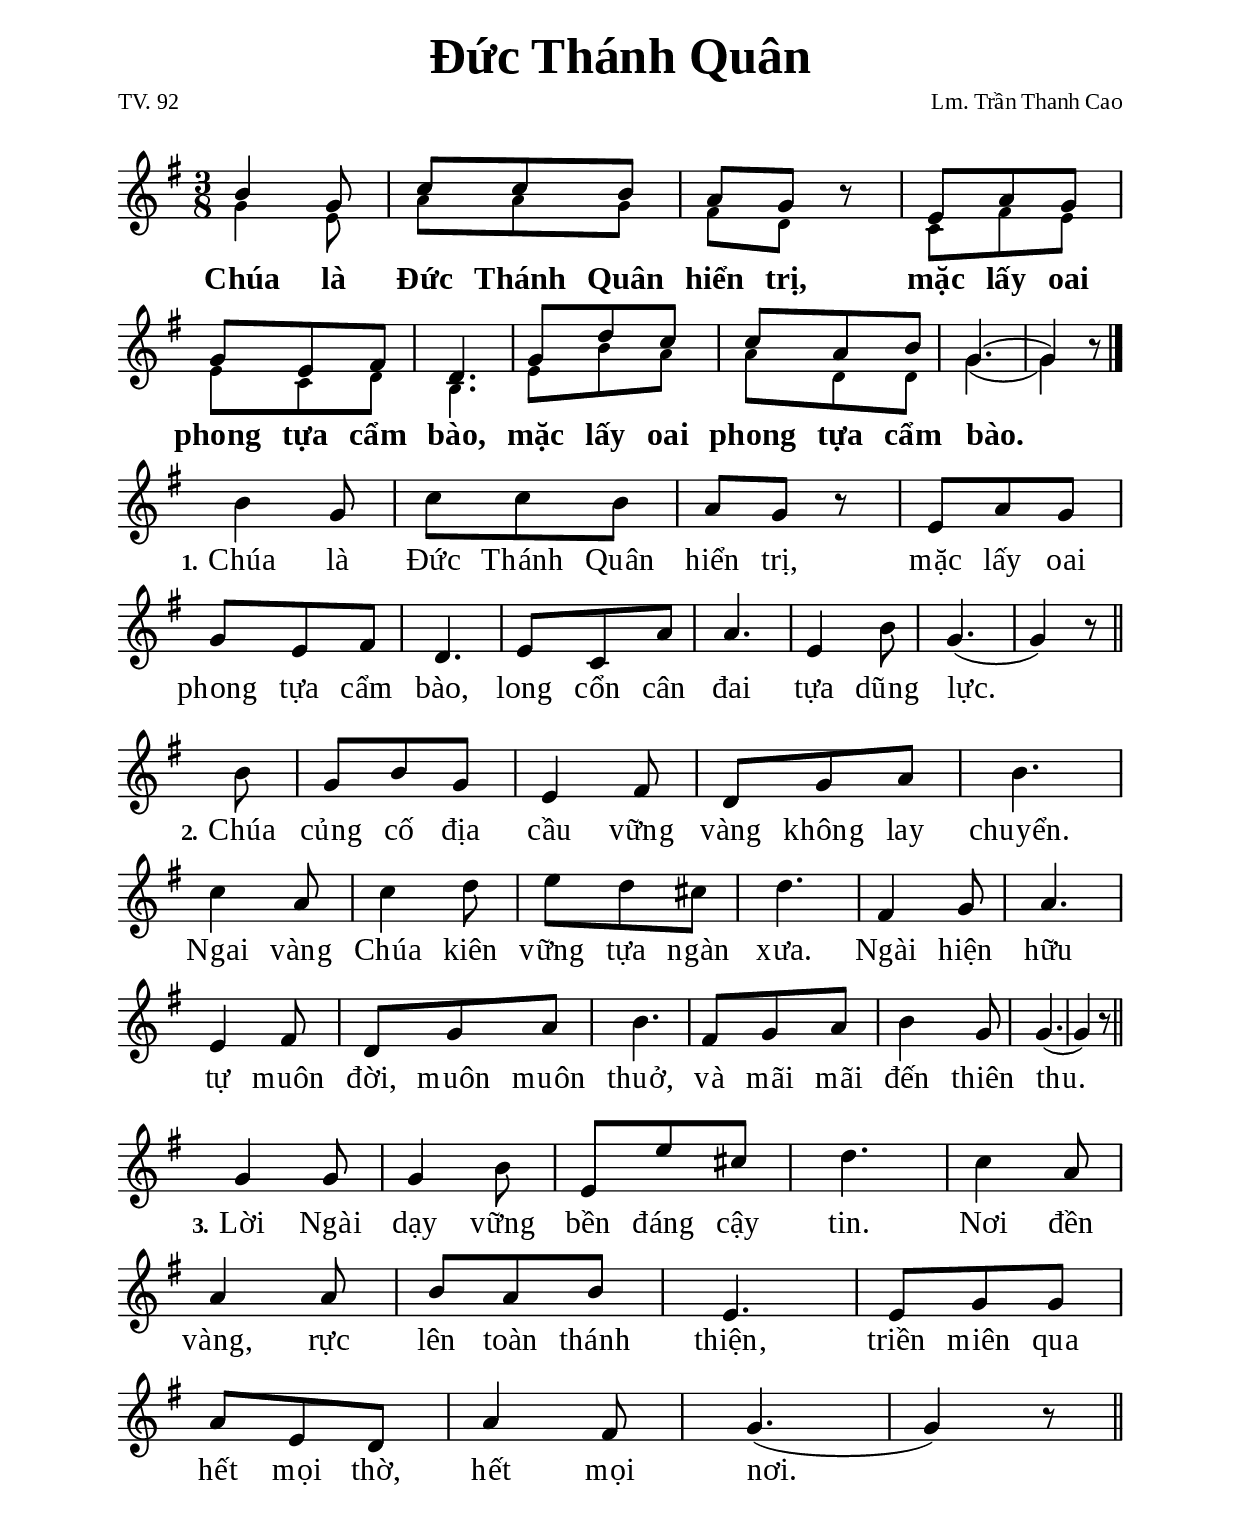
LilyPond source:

% Cài đặt chung
\version "2.20.0"
\include "english.ly"

\header {
  title = \markup { \fontsize #3 "Đức Thánh Quân" }
  poet = "TV. 92"
  composer = "Lm. Trần Thanh Cao"
  arranger = " "
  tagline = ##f
}


\paper {
  #(set-paper-size "a4")
  top-margin = 10\mm
  bottom-margin = 10\mm
  left-margin = 20\mm
  right-margin = 20\mm
  indent = #0
  #(define fonts
    (make-pango-font-tree
      "Liberation Serif"
      "Liberation Serif"
      "Liberation Serif"
      (/ 20 20)))
  page-count = #1
}

% Nhạc điệp khúc
nhacDiepKhucSop = \relative c'' {

  b4 g8 |
  c c b |
  a g r |
  e a g |
  g e fs |
  d4. |
  g8 d' c |
  c a b |
  g4. ( |
  g4) r8 \bar "|."
}

nhacDiepKhucBas = \relative c'' {


  g4 e8 |
  a a g |
  fs d r |
  c fs e |
  e c d |
  b4. |
  e8 b' a |
  a d, d |
  g4. ( |
  g4) r8
}

% Nhạc phiên khúc
nhacPhienKhucMot = \relative c'' {

  b4 g8 |
  c c b |
  a g r |
  e a g |
  g e fs |
  d4. |
  e8 c a' |
  a4. |
  e4 b'8 |
  g4. ( |
  g4) r8 \bar "||"
}

nhacPhienKhucHai = \relative c'' {

  \partial 8 b8 |
  g b g |
  e4 fs8 |
  d g a |
  b4. |
  c4 a8 |
  c4 d8 |
  e d cs |
  d4. |
  fs,4 g8 |
  a4. |
  e4 fs8 |
  d g a |
  b4. |
  fs8 g a |
  b4 g8 |
  g4. ( |
  g4) r8 \bar "||"
}

nhacPhienKhucBa = \relative c'' {
 
  g4 g8 |
  g4 b8 |
  e, e' cs |
  d4. |
  c4 a8 |
  a4 a8 |
  b a b |
  e,4. |
  e8 g g |
  a e d |
  a'4 fs8 |
  g4. ( |
  g4) r8 \bar "||"
}

% Lời điệp khúc
loiDiepKhuc = \lyricmode {
 
  Chúa là Đức Thánh Quân hiển trị,
  mặc lấy oai phong tựa cẩm bào,
  mặc lấy oai phong tựa cẩm bào.
}

% Lời phiên khúc
loiPhienKhucMot = \lyricmode {
  \set stanza = #"1."
  Chúa là Đức Thánh Quân hiển trị,
  mặc lấy oai phong tựa cẩm bào,
  long cổn cân đai tựa dũng lực.
}

loiPhienKhucHai = \lyricmode {
  \set stanza = #"2."
  Chúa củng cố địa cầu vững vàng không lay chuyển.
  Ngai vàng Chúa kiên vững tựa ngàn xưa.
  Ngài hiện hữu tự muôn đời,
  muôn muôn thuở, và mãi mãi đến thiên thu.
}

loiPhienKhucBa = \lyricmode {
  \set stanza = #"3."
  Lời Ngài dạy vững bền đáng cậy tin.
  Nơi đền vàng, rực lên toàn thánh thiện,
  triền miên qua hết mọi thờ, hết mọi nơi.
}


% Dàn trang
\score {
  \new ChoirStaff <<
    \new Staff = diepKhuc \with {
        \consists "Merge_rests_engraver"
        \magnifyStaff #(magstep +1)
      }
      <<
      \new Voice = beSop {
        \voiceOne \key g \major \time 3/8 \nhacDiepKhucSop
      }
      \new Voice = beBas {
        \override NoteHead.font-size = #-2
        \voiceTwo \key g \major \time 3/8 \nhacDiepKhucBas
               
      }
    >>
    \new Lyrics \lyricsto beSop \loiDiepKhuc
  >>
  \layout {
    \override Lyrics.LyricText.font-series = #'bold
    \override Lyrics.LyricText.font-size = #+3
    \override Lyrics.LyricSpace.minimum-distance = #2.0
    \override Score.BarNumber.break-visibility = ##(#f #f #f)
    \override Score.SpacingSpanner.uniform-stretching = ##t
  }
}

\score {
  \new ChoirStaff <<
    \new Staff = phienKhuc \with {
        \magnifyStaff #(magstep +1)
      }
      <<
      \new Voice = beSop {
        \key g \major \time 3/8 \nhacPhienKhucMot
      }
    >>
    \new Lyrics \lyricsto beSop \loiPhienKhucMot
  >>
  \layout {
    \override Staff.TimeSignature.transparent = ##t
    \override Lyrics.LyricText.font-size = #+3
    \override Lyrics.LyricSpace.minimum-distance = #2.0
    \override Score.BarNumber.break-visibility = ##(#f #f #f)
    \override Score.SpacingSpanner.uniform-stretching = ##t
  }
}

\score {
  \new ChoirStaff <<
    \new Staff = phienKhuc \with {
        \magnifyStaff #(magstep +1)
      }
      <<
      \new Voice = beSop {
        \key g \major \time 3/8 \nhacPhienKhucHai
      }
    >>
    \new Lyrics \lyricsto beSop \loiPhienKhucHai
  >>
  \layout {
    \override Staff.TimeSignature.transparent = ##t
    \override Lyrics.LyricText.font-size = #+3
    \override Lyrics.LyricSpace.minimum-distance = #2.0
    \override Score.BarNumber.break-visibility = ##(#f #f #f)
    \override Score.SpacingSpanner.uniform-stretching = ##t
  }
}

\score {
  \new ChoirStaff <<
    \new Staff = phienKhuc \with {
        \magnifyStaff #(magstep +1)
      }
      <<
      \new Voice = beSop {
        \key g \major \time 3/8 \nhacPhienKhucBa
      }
    >>
    \new Lyrics \lyricsto beSop \loiPhienKhucBa
  >>
  \layout {
    \override Staff.TimeSignature.transparent = ##t
    \override Lyrics.LyricText.font-size = #+3
    \override Lyrics.LyricSpace.minimum-distance = #2.0
    \override Score.BarNumber.break-visibility = ##(#f #f #f)
    \override Score.SpacingSpanner.uniform-stretching = ##t
  }
}